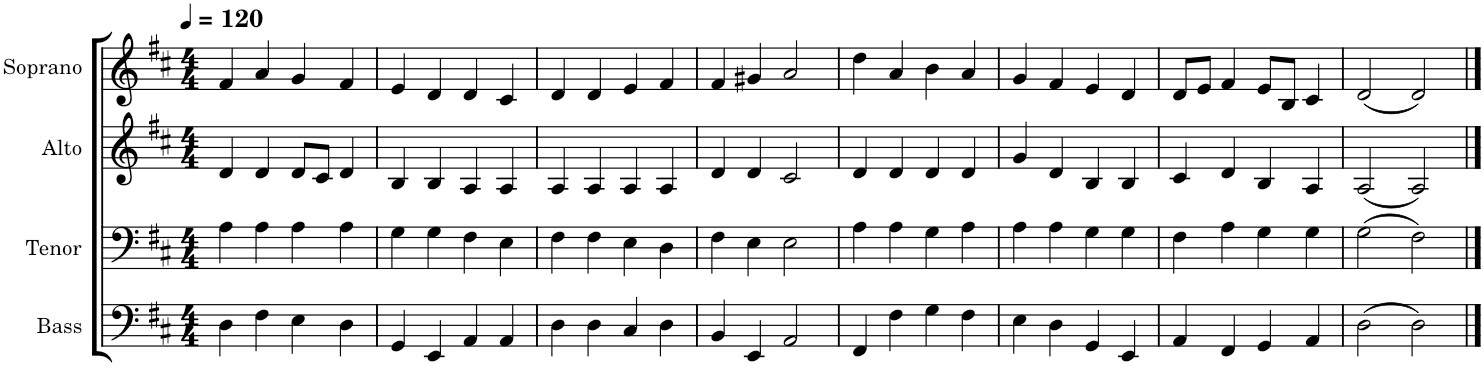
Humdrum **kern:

**kern	**kern	**kern	**kern
*part4	*part3	*part2	*part1
*staff4	*staff3	*staff2	*staff1
*I"Bass	*I"Tenor	*I"Alto	*I"Soprano
*I'B.	*I'T.	*I'A.	*I'S.
*clefF4	*clefF4	*clefG2	*clefG2
*k[f#c#]	*k[f#c#]	*k[f#c#]	*k[f#c#]
*M4/4	*M4/4	*M4/4	*M4/4
*MM120	*MM120	*MM120	*MM120
=1	=1	=1	=1
4D\	4A\	4d/	4f#/
4F#\	4A\	4d/	4a/
4E\	4A\	8d/L	4g/
.	.	8c#/J	.
4D\	4A\	4d/	4f#/
=2	=2	=2	=2
4GG/	4G\	4B/	4e/
4EE/	4G\	4B/	4d/
4AA/	4F#\	4A/	4d/
4AA/	4E\	4A/	4c#/
=3	=3	=3	=3
4D\	4F#\	4A/	4d/
4D\	4F#\	4A/	4d/
4C#/	4E\	4A/	4e/
4D\	4D\	4A/	4f#/
=4	=4	=4	=4
4BB/	4F#\	4d/	4f#/
4EE/	4E\	4d/	4g#X/
2AA/	2E\	2c#/	2a/
=5	=5	=5	=5
4FF#/	4A\	4d/	4dd\
4F#\	4A\	4d/	4a/
4G\	4G\	4d/	4b\
4F#\	4A\	4d/	4a/
=6	=6	=6	=6
4E\	4A\	4g/	4g/
4D\	4A\	4d/	4f#/
4GG/	4G\	4B/	4e/
4EE/	4G\	4B/	4d/
=7	=7	=7	=7
4AA/	4F#\	4c#/	8d/L
.	.	.	8e/J
4FF#/	4A\	4d/	4f#/
4GG/	4G\	4B/	8e/L
.	.	.	8B/J
4AA/	4G\	4A/	4c#/
=8	=8	=8	=8
(2D\	(2G\	(2A/	(2d/
2D\)	2F#\)	2A/)	2d/)
==	==	==	==
*-	*-	*-	*-
